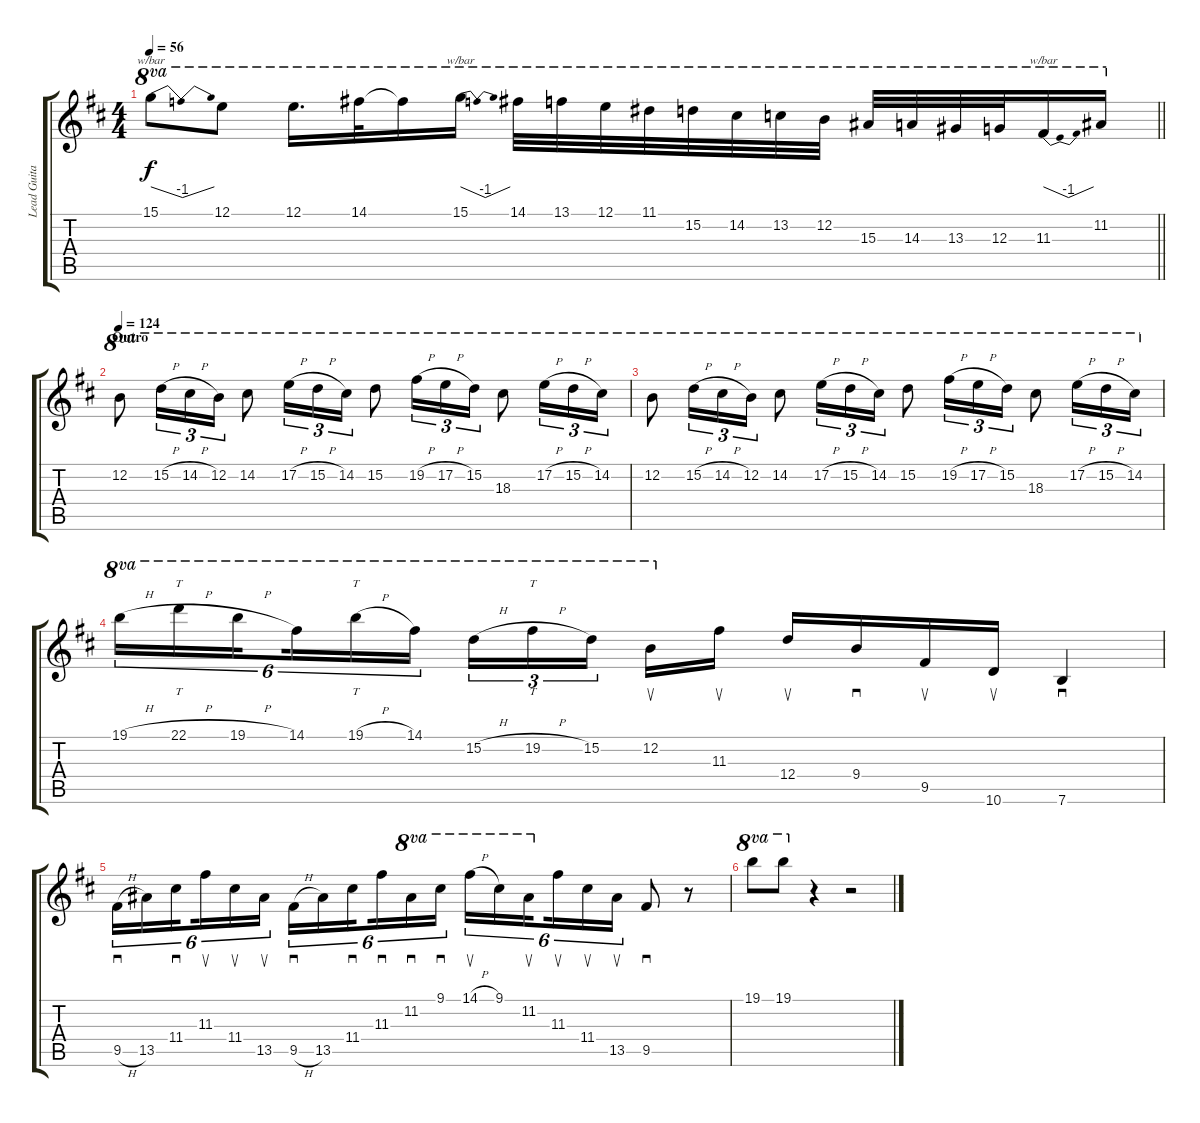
\track ("Lead Guitar" "Lead Guita") {instrument distortionguitar}
\staff {score tabs}
\tuning (E4 B3 G3 D3 A2 E2) {hide}
\ts (4 4)
\tempo 56
\clef g2
\barLineRight lightlight
\ks d
15.1.8{tbe (dip default 0 0 30 -4 60 0) ot 8va dy f} 12.1.8{ot 8va} 12.1.16{d ot 8va} 14.1.32{ot 8va} 14.1{t}.16{ot 8va} 15.1.16{tbe (dip default 0 0 30 -4 60 0) ot 8va} 14.1.32{ot 8va} 13.1.32{ot 8va} 12.1.32{ot 8va} 11.1.32{ot 8va} 15.2.32{ot 8va} 14.2.32{ot 8va} 13.2.32{ot 8va} 12.2.32{ot 8va} 15.3.32{ot 8va} 14.3.32{ot 8va} 13.3.32{ot 8va} 12.3.32{ot 8va} 11.3.16{tbe (dip default 0 0 30 -4 60 0) ot 8va} 11.2.16{ot 8va} |
\section ("" "Outro")
\tempo 124
12.2.8{ot 8va} 15.2{h}.16{tu (3 2) ot 8va} 14.2{h}.16{tu (3 2) ot 8va} 12.2.16{tu (3 2) ot 8va} 14.2.8{ot 8va} 17.2{h}.16{tu (3 2) ot 8va} 15.2{h}.16{tu (3 2) ot 8va} 14.2.16{tu (3 2) ot 8va} 15.2.8{ot 8va} 19.2{h}.16{tu (3 2) ot 8va} 17.2{h}.16{tu (3 2) ot 8va} 15.2.16{tu (3 2) ot 8va} 18.3.8{ot 8va} 17.2{h}.16{tu (3 2) ot 8va} 15.2{h}.16{tu (3 2) ot 8va} 14.2.16{tu (3 2) ot 8va} |
12.2.8{ot 8va} 15.2{h}.16{tu (3 2) ot 8va} 14.2{h}.16{tu (3 2) ot 8va} 12.2.16{tu (3 2) ot 8va} 14.2.8{ot 8va} 17.2{h}.16{tu (3 2) ot 8va} 15.2{h}.16{tu (3 2) ot 8va} 14.2.16{tu (3 2) ot 8va} 15.2.8{ot 8va} 19.2{h}.16{tu (3 2) ot 8va} 17.2{h}.16{tu (3 2) ot 8va} 15.2.16{tu (3 2) ot 8va} 18.3.8{ot 8va} 17.2{h}.16{tu (3 2) ot 8va} 15.2{h}.16{tu (3 2) ot 8va} 14.2.16{tu (3 2) ot 8va} |
19.1{h}.16{tu (6 4) ot 8va} 22.1{h}.16{tt tu (6 4) ot 8va} 19.1{h}.16{tu (6 4) ot 8va beam splitsecondary} 14.1.16{tu (6 4) ot 8va} 19.1{h}.16{tt tu (6 4) ot 8va} 14.1.16{tu (6 4) ot 8va} 15.2{h}.16{tu (3 2) ot 8va} 19.2{h}.16{tt tu (3 2) ot 8va} 15.2.16{tu (3 2) ot 8va beam splitsecondary} 12.2.16{su ot 8va} 11.3.16{su} 12.4.16{su} 9.4.16{sd} 9.5.16{su} 10.6.16{su} 7.6.4{sd} |
9.5{h}.16{sd tu (6 4)} 13.5.16{tu (6 4)} 11.4.16{sd tu (6 4) beam splitsecondary} 11.3.16{su tu (6 4)} 11.4.16{su tu (6 4)} 13.5.16{su tu (6 4)} 9.5{h}.16{sd tu (6 4)} 13.5.16{tu (6 4)} 11.4.16{sd tu (6 4) beam splitsecondary} 11.3.16{sd tu (6 4)} 11.2.16{sd tu (6 4) ot 8va} 9.1.16{sd tu (6 4) ot 8va} 14.1{h}.16{su tu (6 4) ot 8va} 9.1.16{tu (6 4) ot 8va} 11.2.16{su tu (6 4) ot 8va beam splitsecondary} 11.3.16{su tu (6 4)} 11.4.16{su tu (6 4)} 13.5.16{su tu (6 4)} 9.5.8{sd} r.8 |
\ks bminor
19.1.8{ot 8va} 19.1.8{ot 8va} r.4 r.2
